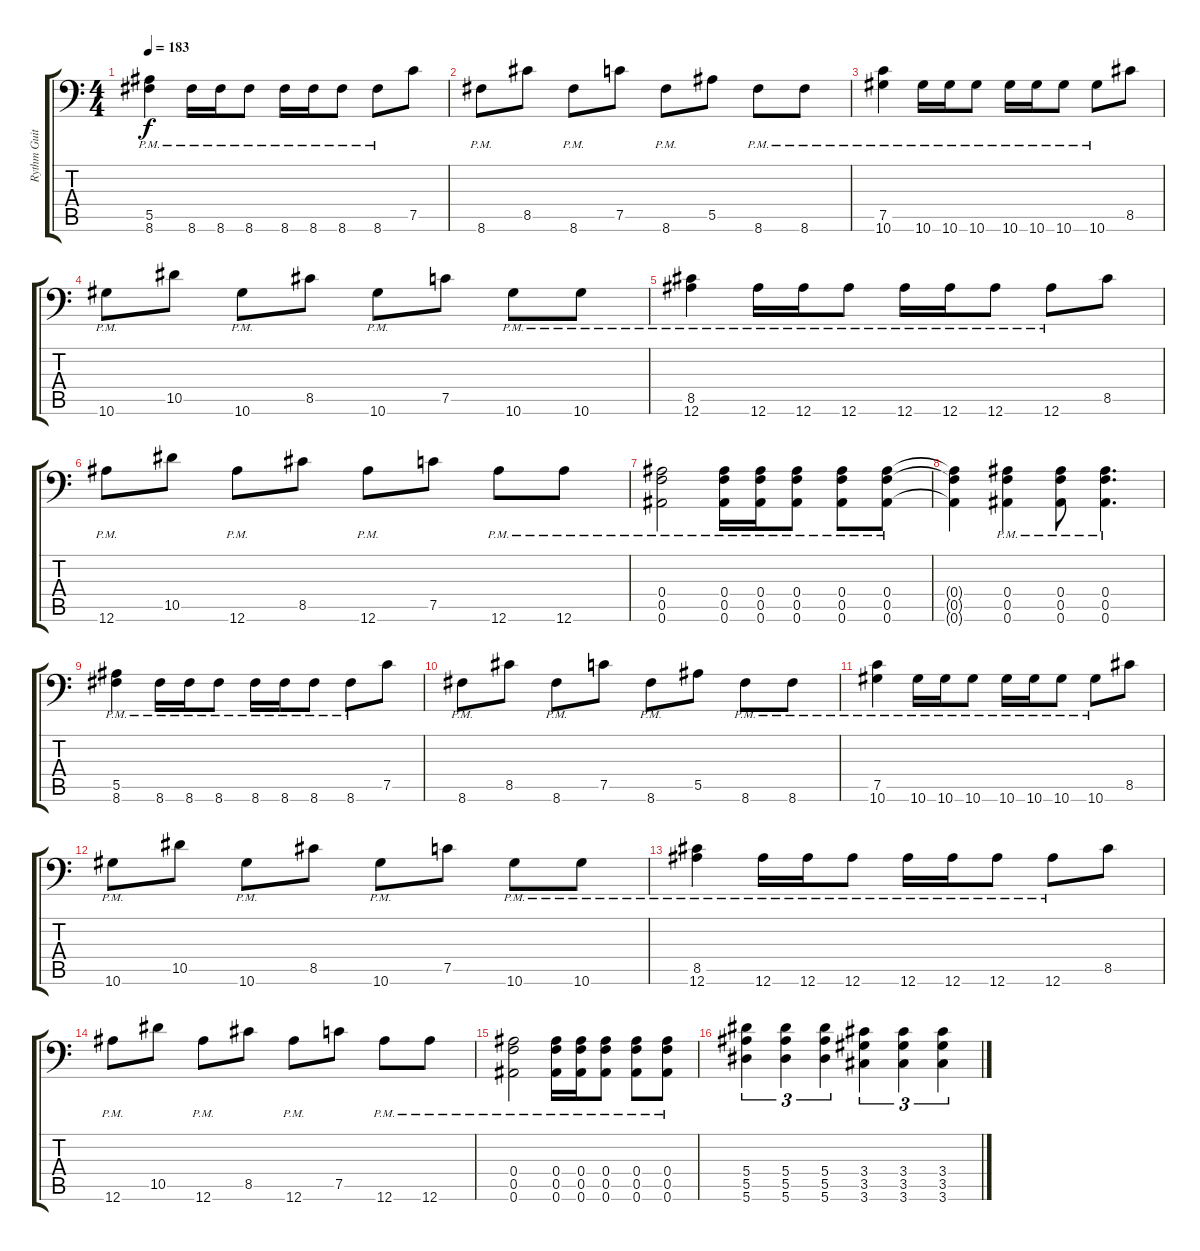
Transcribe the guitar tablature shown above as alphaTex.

\track ("Rythm Guitar #1" "Rythm Guit") {instrument distortionguitar}
\staff {score tabs}
\tuning (C4 G3 Eb3 Bb2 F2 Bb1) {hide}
\ts (4 4)
\tempo 183
\clef f4
\ks c
(5.5{pm} 8.6{pm}).4{dy f} 8.6{pm}.16 8.6{pm}.16 8.6{pm}.8 8.6{pm}.16 8.6{pm}.16 8.6{pm}.8 8.6{pm}.8 7.5.8 |
8.6{pm}.8 8.5.8 8.6{pm}.8 7.5.8 8.6{pm}.8 5.5.8 8.6{pm}.8 8.6{pm}.8 |
(7.5{pm} 10.6{pm}).4 10.6{pm}.16 10.6{pm}.16 10.6{pm}.8 10.6{pm}.16 10.6{pm}.16 10.6{pm}.8 10.6{pm}.8 8.5.8 |
10.6{pm}.8 10.5.8 10.6{pm}.8 8.5.8 10.6{pm}.8 7.5.8 10.6{pm}.8 10.6{pm}.8 |
(8.5{pm} 12.6{pm}).4 12.6{pm}.16 12.6{pm}.16 12.6{pm}.8 12.6{pm}.16 12.6{pm}.16 12.6{pm}.8 12.6{pm}.8 8.5.8 |
12.6{pm}.8 10.5.8 12.6{pm}.8 8.5.8 12.6{pm}.8 7.5.8 12.6{pm}.8 12.6{pm}.8 |
(0.4{pm} 0.5{pm} 0.6{pm}).2 (0.4{pm} 0.5{pm} 0.6{pm}).16 (0.4{pm} 0.5{pm} 0.6{pm}).16 (0.4{pm} 0.5{pm} 0.6{pm}).8 (0.4{pm} 0.5{pm} 0.6{pm}).8 (0.4{pm} 0.5{pm} 0.6{pm}).8 |
(0.4{t} 0.5{t} 0.6{t}).4 (0.4{pm} 0.5{pm} 0.6{pm}).4 (0.4{pm} 0.5{pm} 0.6{pm}).8 (0.4{pm} 0.5{pm} 0.6{pm}).4{d} |
(5.5{pm} 8.6{pm}).4 8.6{pm}.16 8.6{pm}.16 8.6{pm}.8 8.6{pm}.16 8.6{pm}.16 8.6{pm}.8 8.6{pm}.8 7.5.8 |
8.6{pm}.8 8.5.8 8.6{pm}.8 7.5.8 8.6{pm}.8 5.5.8 8.6{pm}.8 8.6{pm}.8 |
(7.5{pm} 10.6{pm}).4 10.6{pm}.16 10.6{pm}.16 10.6{pm}.8 10.6{pm}.16 10.6{pm}.16 10.6{pm}.8 10.6{pm}.8 8.5.8 |
10.6{pm}.8 10.5.8 10.6{pm}.8 8.5.8 10.6{pm}.8 7.5.8 10.6{pm}.8 10.6{pm}.8 |
(8.5{pm} 12.6{pm}).4 12.6{pm}.16 12.6{pm}.16 12.6{pm}.8 12.6{pm}.16 12.6{pm}.16 12.6{pm}.8 12.6{pm}.8 8.5.8 |
12.6{pm}.8 10.5.8 12.6{pm}.8 8.5.8 12.6{pm}.8 7.5.8 12.6{pm}.8 12.6{pm}.8 |
(0.4{pm} 0.5{pm} 0.6{pm}).2 (0.4{pm} 0.5{pm} 0.6{pm}).16 (0.4{pm} 0.5{pm} 0.6{pm}).16 (0.4{pm} 0.5{pm} 0.6{pm}).8 (0.4{pm} 0.5{pm} 0.6{pm}).8 (0.4{pm} 0.5{pm} 0.6{pm}).8 |
(5.4 5.5 5.6).4{tu (3 2)} (5.4 5.5 5.6).4{tu (3 2)} (5.4 5.5 5.6).4{tu (3 2)} (3.4 3.5 3.6).4{tu (3 2)} (3.4 3.5 3.6).4{tu (3 2)} (3.4 3.5 3.6).4{tu (3 2)}
